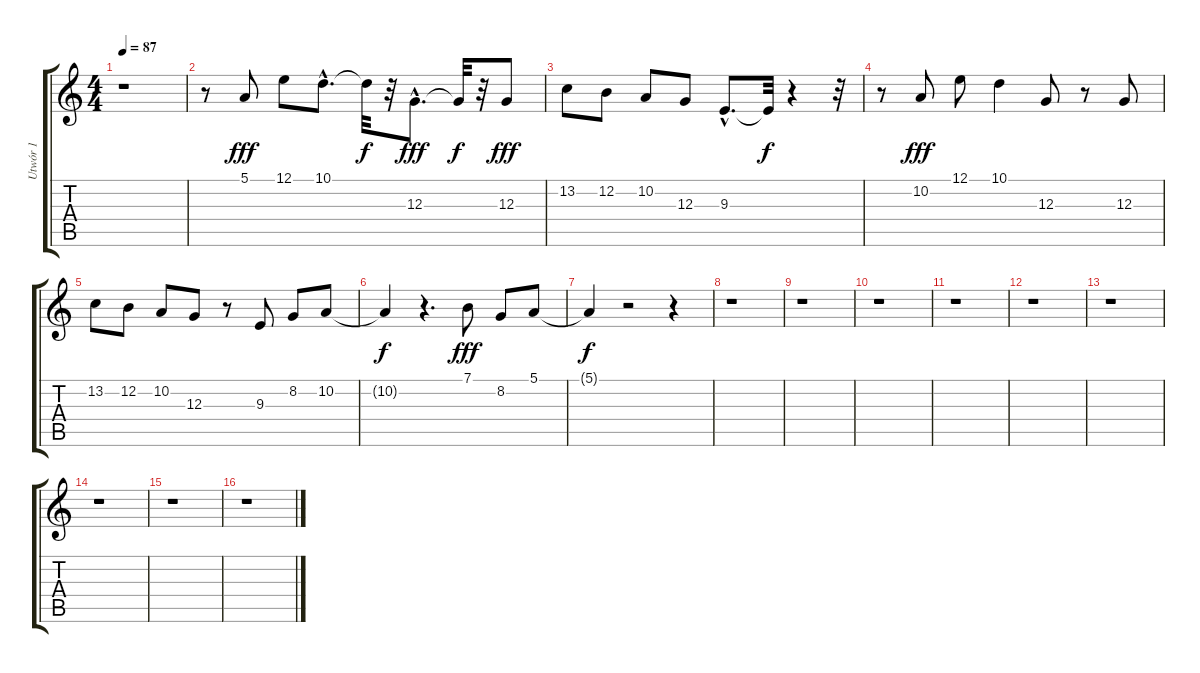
\track ("Utwór 1" "Utwór 1") {instrument acousticgrandpiano}
\staff {score tabs}
\tuning (E4 B3 G3 D3 A2 E2) {hide}
\ts (4 4)
\tempo 87
\clef g2
\ks c
r.1{dy fff} |
r.8 5.1.8 12.1.8 10.1{hac}.8{d} 10.1{t}.32{dy f} r.32 12.3{hac}.8{d dy fff} 12.3{t}.32{dy f} r.32 12.3.8{dy fff} |
13.2.8 12.2.8 10.2.8 12.3.8 9.3{hac}.8{d} 9.3{t}.32{dy f} r.4 r.32 |
r.8 10.2.8{dy fff} 12.1.8 10.1.4 12.3.8 r.8 12.3.8 |
13.2.8 12.2.8 10.2.8 12.3.8 r.8 9.3.8 8.2.8 10.2.8 |
10.2{t}.4{dy f} r.4{d} 7.1.8{dy fff} 8.2.8 5.1.8 |
5.1{t}.4{dy f} r.2 r.4 |
r.1 |
r.1 |
r.1 |
r.1 |
r.1 |
r.1 |
r.1 |
r.1 |
r.1
